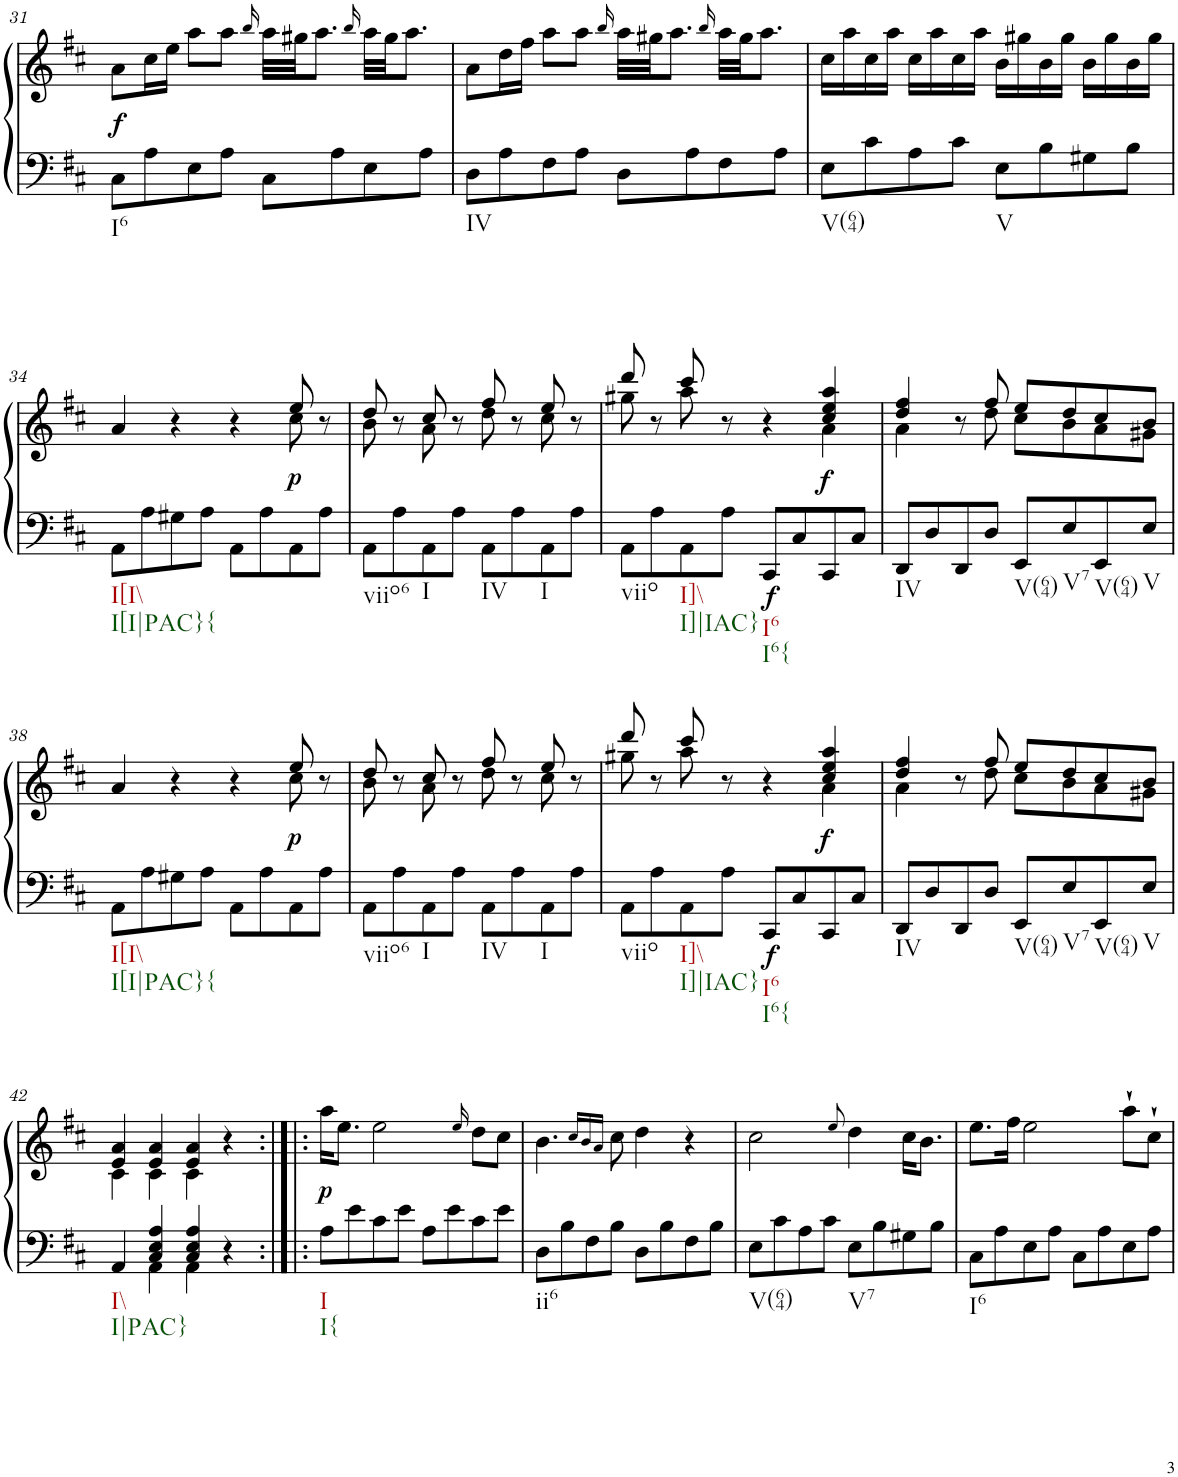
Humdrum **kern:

**kern	**kern	**dynam
*part1	*part1	*part1
*staff2	*staff1	*staff1/2
*I"Piano	*	*
*I'Pno.	*	*
!!LO:PB:g=z
*clefF4	*clefG2	*
*k[f#c#]	*k[f#c#]	*
*M4/4	*M4/4	*
*met(c)	*met(c)	*
=31	=31	=31
!LO:TX:b:t=I6	!	!
!	!	!LO:DY:b
8C#\L	8a\L	f
8A\	16cc#\L	.
.	16ee\JJ	.
8E\	8aa\L	.
8A\J	8aa\J	.
.	16qbb/	.
8C#\L	32aa\LLL	.
.	32gg#X\JJ	.
.	8.aa\J	.
8A\	.	.
.	16qbb/	.
8E\	32aa\LLL	.
.	32gg#\JJ	.
.	8.aa\J	.
8A\J	.	.
=32	=32	=32
!LO:TX:b:t=IV	!	!
8D\L	8a\L	.
8A\	16dd\L	.
.	16ff#\JJ	.
8F#\	8aa\L	.
8A\J	8aa\J	.
.	16qbb/	.
8D\L	32aa\LLL	.
.	32gg#X\JJ	.
.	8.aa\J	.
8A\	.	.
.	16qbb/	.
8F#\	32aa\LLL	.
.	32gg#\JJ	.
.	8.aa\J	.
8A\J	.	.
=33	=33	=33
!LO:TX:b:t=V(64)	!	!
8E\L	16cc#\LL	.
.	16aa\	.
8c#\	16cc#\	.
.	16aa\JJ	.
8A\	16cc#\LL	.
.	16aa\	.
8c#\J	16cc#\	.
.	16aa\JJ	.
!LO:TX:b:t=V	!	!
8E\L	16b\LL	.
.	16gg#X\	.
8B\	16b\	.
.	16gg#\JJ	.
8G#X\	16b\LL	.
.	16gg#\	.
8B\J	16b\	.
.	16gg#\JJ	.
!!LO:LB:g=z
=34	=34	=34
*	*^	*
!LO:TX:b:t=I[I\\	!	!	!
!LO:TX:b:t=I[I|PAC}{	!	!	!
8AA\L	4a/	2.ryy	.
8A\	.	.	.
8G#X\	4r	.	.
8A\J	.	.	.
8AA\L	4r	.	.
8A\	.	.	.
!	!	!	!LO:DY:b
8AA\	8ee/	8cc#\	p
8A\J	8r	8ryy	.
=35	=35	=35	=35
!LO:TX:b:t=viio6	!	!	!
8AA\L	8dd/	8b\	.
8A\	8r	8ryy	.
!LO:TX:b:t=I	!	!	!
8AA\	8cc#/	8a\	.
8A\J	8r	8ryy	.
!LO:TX:b:t=IV	!	!	!
8AA\L	8ff#/	8dd\	.
8A\	8r	8ryy	.
!LO:TX:b:t=I	!	!	!
8AA\	8ee/	8cc#\	.
8A\J	8r	8ryy	.
=36	=36	=36	=36
!LO:TX:b:t=viio	!	!	!
8AA\L	8ddd/	8gg#X\	.
8A\	8r	8ryy	.
!LO:TX:b:t=I]\\	!	!	!
!LO:TX:b:t=I]|IAC}	!	!	!
8AA\	8ccc#/	8aa\	.
8A\J	8r	4.ryy	.
!LO:TX:b:t=I6	!	!	!
!LO:TX:b:t=I6{	!	!	!
!	!	!	!LO:DY:b=2
8CC#/L	4r	.	f
8C#/	.	.	.
!	!	!	!LO:DY:b
8CC#/	4cc#/ 4ee/ 4aa/	4a\	f
8C#/J	.	.	.
=37	=37	=37	=37
!LO:TX:b:t=IV	!	!	!
8DD/L	4dd/ 4ff#/	4a\	.
8D/	.	.	.
8DD/	8r	8ryy	.
8D/J	8ff#/	8dd\	.
!LO:TX:b:t=V(64)	!	!	!
8EE/L	8ee/L	8cc#\L	.
!LO:TX:b:t=V7	!	!	!
8E/	8dd/	8b\	.
!LO:TX:b:t=V(64)	!	!	!
8EE/	8cc#/	8a\	.
!LO:TX:b:t=V	!	!	!
8E/J	8b/J	8g#X\J	.
!!LO:LB:g=z	!!
=38	=38	=38	=38
!LO:TX:b:t=I[I\\	!	!	!
!LO:TX:b:t=I[I|PAC}{	!	!	!
8AA\L	4a/	2.ryy	.
8A\	.	.	.
8G#X\	4r	.	.
8A\J	.	.	.
8AA\L	4r	.	.
8A\	.	.	.
!	!	!	!LO:DY:b
8AA\	8ee/	8cc#\	p
8A\J	8r	8ryy	.
=39	=39	=39	=39
!LO:TX:b:t=viio6	!	!	!
8AA\L	8dd/	8b\	.
8A\	8r	8ryy	.
!LO:TX:b:t=I	!	!	!
8AA\	8cc#/	8a\	.
8A\J	8r	8ryy	.
!LO:TX:b:t=IV	!	!	!
8AA\L	8ff#/	8dd\	.
8A\	8r	8ryy	.
!LO:TX:b:t=I	!	!	!
8AA\	8ee/	8cc#\	.
8A\J	8r	8ryy	.
=40	=40	=40	=40
!LO:TX:b:t=viio	!	!	!
8AA\L	8ddd/	8gg#X\	.
8A\	8r	8ryy	.
!LO:TX:b:t=I]\\	!	!	!
!LO:TX:b:t=I]|IAC}	!	!	!
8AA\	8ccc#/	8aa\	.
8A\J	8r	4.ryy	.
!LO:TX:b:t=I6	!	!	!
!LO:TX:b:t=I6{	!	!	!
!	!	!	!LO:DY:b=2
8CC#/L	4r	.	f
8C#/	.	.	.
!	!	!	!LO:DY:b
8CC#/	4cc#/ 4ee/ 4aa/	4a\	f
8C#/J	.	.	.
=41	=41	=41	=41
!LO:TX:b:t=IV	!	!	!
8DD/L	4dd/ 4ff#/	4a\	.
8D/	.	.	.
8DD/	8r	8ryy	.
8D/J	8ff#/	8dd\	.
!LO:TX:b:t=V(64)	!	!	!
8EE/L	8ee/L	8cc#\L	.
!LO:TX:b:t=V7	!	!	!
8E/	8dd/	8b\	.
!LO:TX:b:t=V(64)	!	!	!
8EE/	8cc#/	8a\	.
!LO:TX:b:t=V	!	!	!
8E/J	8b/J	8g#X\J	.
!!LO:LB:g=z	!!
=42	=42	=42	=42
*^	*	*	*
!LO:TX:b:t=I\\	!	!	!	!
!LO:TX:b:t=I|PAC}	!	!	!	!
4AA/	4ryy	4e/ 4a/	4c#\	.
4C#/ 4E/ 4A/	4AA\	4e/ 4a/	4c#\	.
4C#/ 4E/ 4A/	4AA\	4e/ 4a/	4c#\	.
4r	4ryy	4r	4ryy	.
=43:|!|:	=43:|!|:	=43:|!|:	=43:|!|:	=43:|!|:
!LO:TX:b:t=I	!	!	!	!
!LO:TX:b:t=I{	!	!	!	!
!	!	!	!	!LO:DY:b
*v	*v	*	*	*
*	*v	*v	*
8A\L	16aa\KL	p
.	8.ee\J	.
8e\	.	.
8c#\	2ee\	.
8e\J	.	.
8A\L	.	.
8e\	.	.
.	16qee/	.
8c#\	8dd\L	.
8e\J	8cc#\J	.
=44	=44	=44
!LO:TX:b:t=ii6	!	!
8D\L	4.b\	.
8B\	.	.
8F#\	.	.
.	16qcc#/LL	.
.	16qb/	.
.	16qa/JJ	.
8B\J	8cc#\	.
8D\L	4dd\	.
8B\	.	.
8F#\	4r	.
8B\J	.	.
=45	=45	=45
!LO:TX:b:t=V(64)	!	!
8E\L	2cc#\	.
8c#\	.	.
8A\	.	.
8c#\J	.	.
.	8qee/	.
!LO:TX:b:t=V7	!	!
8E\L	4dd\	.
8B\	.	.
8G#X\	16cc#\KL	.
.	8.b\J	.
8B\J	.	.
=46	=46	=46
!LO:TX:b:t=I6	!	!
8C#\L	8.ee\L	.
8A\	.	.
.	16ff#\Jk	.
8E\	2ee\	.
8A\J	.	.
8C#\L	.	.
8A\	.	.
8E\	8aa`\L	.
8A\J	8cc#`\J	.
=	=	=
*-	*-	*-
